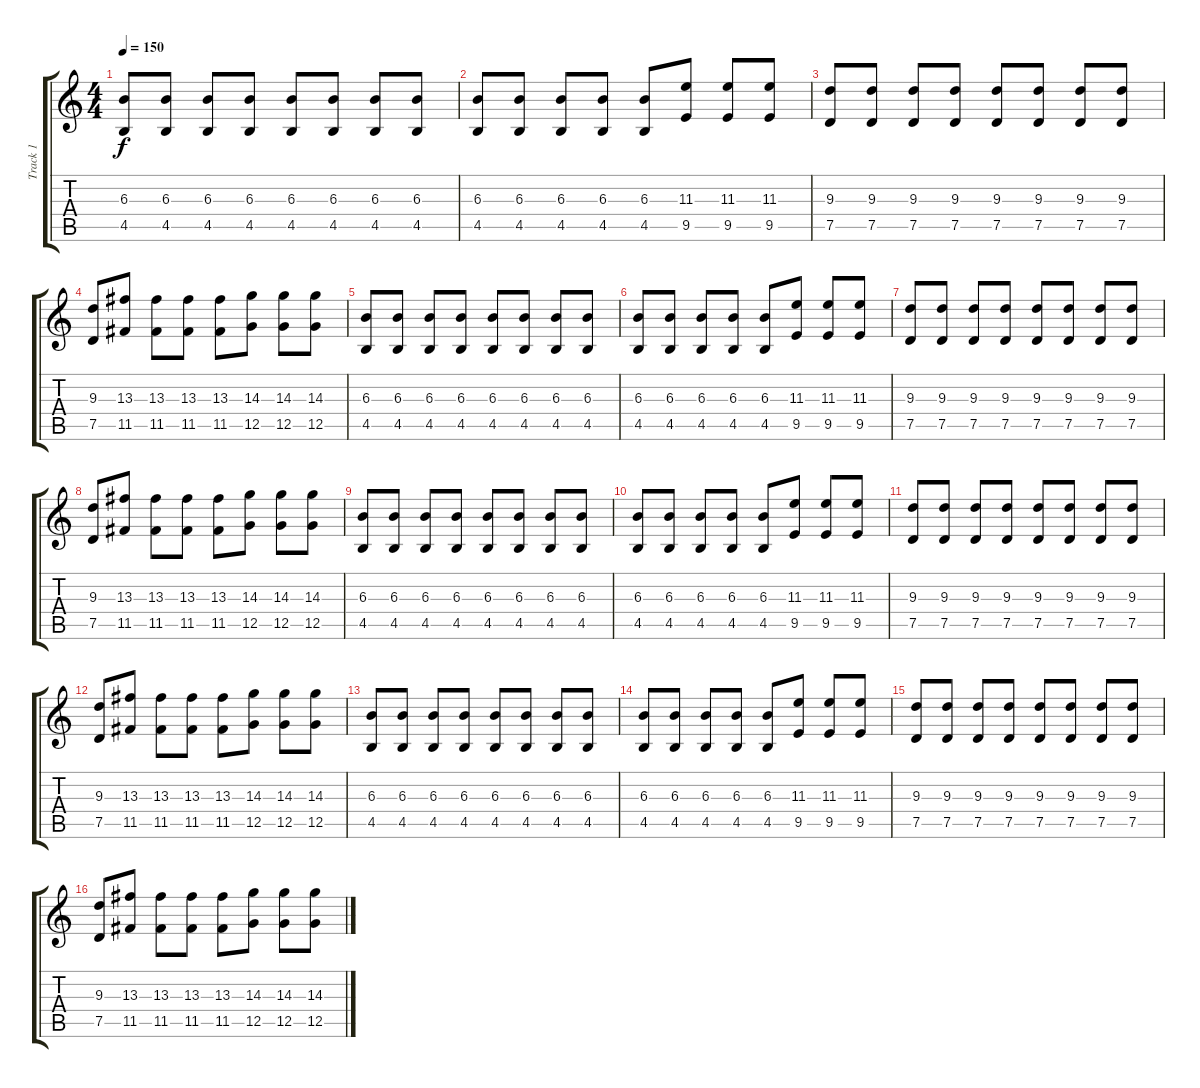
\track ("Track 1" "Track 1") {instrument distortionguitar}
\staff {score tabs}
\tuning (D4 A3 F3 C3 G2 C2) {hide}
\ts (4 4)
\tempo 150
\clef g2
\ks c
(6.3 4.5).8{dy f} (6.3 4.5).8 (6.3 4.5).8 (6.3 4.5).8 (6.3 4.5).8 (6.3 4.5).8 (6.3 4.5).8 (6.3 4.5).8 |
(6.3 4.5).8 (6.3 4.5).8 (6.3 4.5).8 (6.3 4.5).8 (6.3 4.5).8 (11.3 9.5).8 (11.3 9.5).8 (11.3 9.5).8 |
(9.3 7.5).8 (9.3 7.5).8 (9.3 7.5).8 (9.3 7.5).8 (9.3 7.5).8 (9.3 7.5).8 (9.3 7.5).8 (9.3 7.5).8 |
(9.3 7.5).8 (13.3 11.5).8 (13.3 11.5).8 (13.3 11.5).8 (13.3 11.5).8 (14.3 12.5).8 (14.3 12.5).8 (14.3 12.5).8 |
(6.3 4.5).8 (6.3 4.5).8 (6.3 4.5).8 (6.3 4.5).8 (6.3 4.5).8 (6.3 4.5).8 (6.3 4.5).8 (6.3 4.5).8 |
(6.3 4.5).8 (6.3 4.5).8 (6.3 4.5).8 (6.3 4.5).8 (6.3 4.5).8 (11.3 9.5).8 (11.3 9.5).8 (11.3 9.5).8 |
(9.3 7.5).8 (9.3 7.5).8 (9.3 7.5).8 (9.3 7.5).8 (9.3 7.5).8 (9.3 7.5).8 (9.3 7.5).8 (9.3 7.5).8 |
(9.3 7.5).8 (13.3 11.5).8 (13.3 11.5).8 (13.3 11.5).8 (13.3 11.5).8 (14.3 12.5).8 (14.3 12.5).8 (14.3 12.5).8 |
(6.3 4.5).8 (6.3 4.5).8 (6.3 4.5).8 (6.3 4.5).8 (6.3 4.5).8 (6.3 4.5).8 (6.3 4.5).8 (6.3 4.5).8 |
(6.3 4.5).8 (6.3 4.5).8 (6.3 4.5).8 (6.3 4.5).8 (6.3 4.5).8 (11.3 9.5).8 (11.3 9.5).8 (11.3 9.5).8 |
(9.3 7.5).8 (9.3 7.5).8 (9.3 7.5).8 (9.3 7.5).8 (9.3 7.5).8 (9.3 7.5).8 (9.3 7.5).8 (9.3 7.5).8 |
(9.3 7.5).8 (13.3 11.5).8 (13.3 11.5).8 (13.3 11.5).8 (13.3 11.5).8 (14.3 12.5).8 (14.3 12.5).8 (14.3 12.5).8 |
(6.3 4.5).8 (6.3 4.5).8 (6.3 4.5).8 (6.3 4.5).8 (6.3 4.5).8 (6.3 4.5).8 (6.3 4.5).8 (6.3 4.5).8 |
(6.3 4.5).8 (6.3 4.5).8 (6.3 4.5).8 (6.3 4.5).8 (6.3 4.5).8 (11.3 9.5).8 (11.3 9.5).8 (11.3 9.5).8 |
(9.3 7.5).8 (9.3 7.5).8 (9.3 7.5).8 (9.3 7.5).8 (9.3 7.5).8 (9.3 7.5).8 (9.3 7.5).8 (9.3 7.5).8 |
(9.3 7.5).8 (13.3 11.5).8 (13.3 11.5).8 (13.3 11.5).8 (13.3 11.5).8 (14.3 12.5).8 (14.3 12.5).8 (14.3 12.5).8
